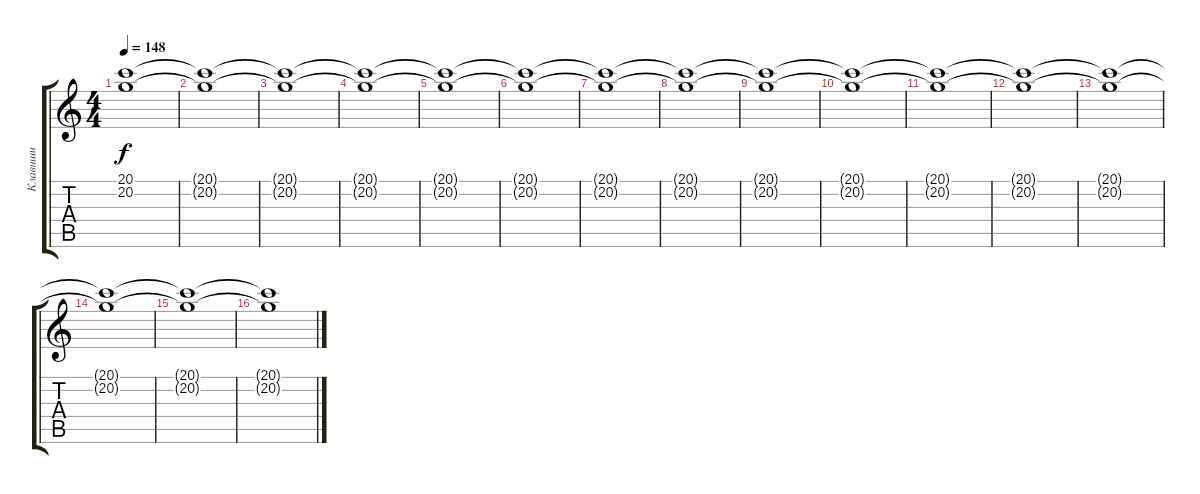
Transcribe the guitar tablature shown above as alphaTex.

\track ("Клавиши" "Клавиши") {instrument stringensemble2}
\staff {score tabs}
\tuning (E4 B3 G3 D3 A2 E2) {hide}
\ts (4 4)
\tempo 148
\clef g2
\ks c
(20.1 20.2).1{dy f volume 12} |
(20.1{t} 20.2{t}).1 |
(20.1{t} 20.2{t}).1 |
(20.1{t} 20.2{t}).1 |
(20.1{t} 20.2{t}).1 |
(20.1{t} 20.2{t}).1 |
(20.1{t} 20.2{t}).1 |
(20.1{t} 20.2{t}).1 |
(20.1{t} 20.2{t}).1 |
(20.1{t} 20.2{t}).1 |
(20.1{t} 20.2{t}).1 |
(20.1{t} 20.2{t}).1 |
(20.1{t} 20.2{t}).1 |
(20.1{t} 20.2{t}).1 |
(20.1{t} 20.2{t}).1 |
(20.1{t} 20.2{t}).1
